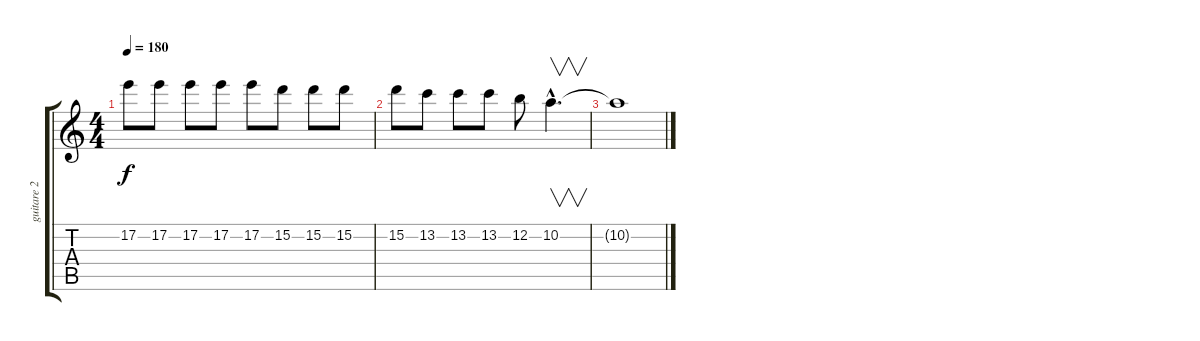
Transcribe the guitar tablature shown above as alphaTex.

\track ("guitare 2" "guitare 2") {instrument distortionguitar}
\staff {score tabs}
\tuning (E4 B3 G3 D3 A2 D2) {hide}
\ts (4 4)
\tempo 180
\clef g2
\ks c
17.2.8{dy f} 17.2.8 17.2.8 17.2.8 17.2.8 15.2.8 15.2.8 15.2.8 |
15.2.8 13.2.8 13.2.8 13.2.8 12.2.8 10.2{hac}.4{v d} |
10.2{t}.1
